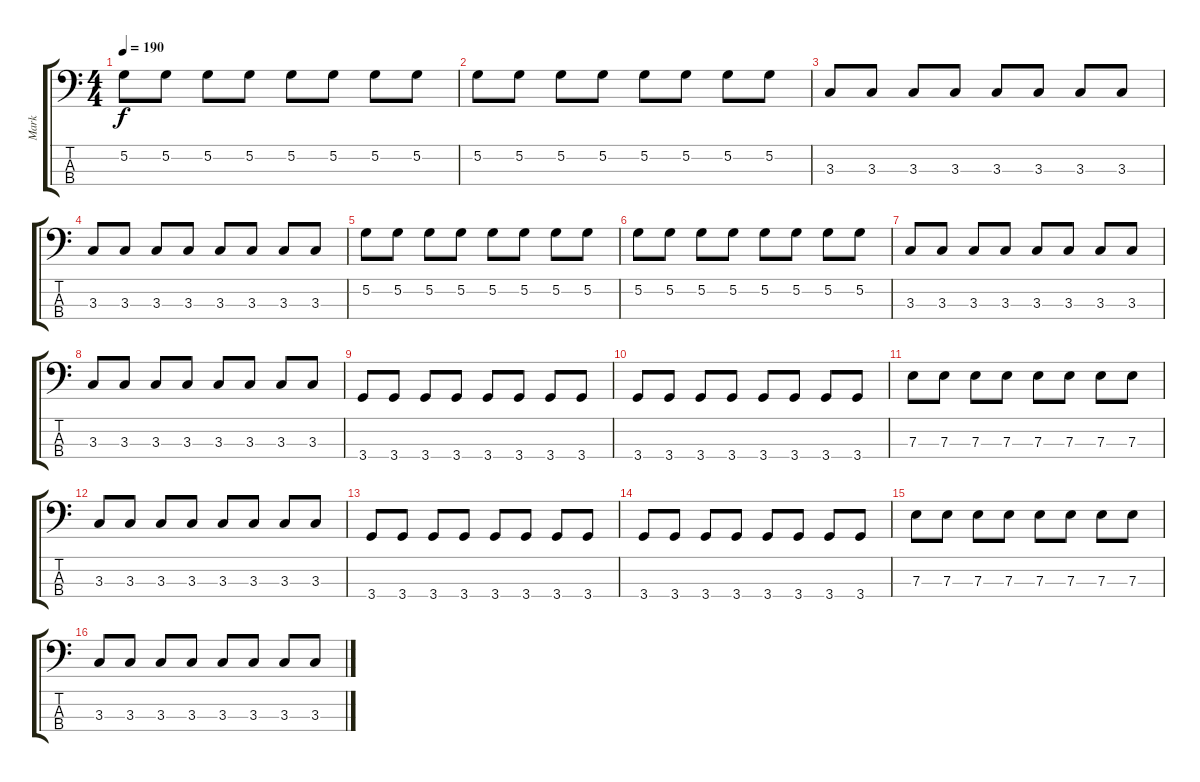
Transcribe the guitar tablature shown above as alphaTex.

\track ("Mark" "Mark") {instrument electricbasspick}
\staff {score tabs}
\tuning (G2 D2 A1 E1) {hide}
\ts (4 4)
\tempo 190
\clef f4
\ks c
5.2.8{dy f} 5.2.8 5.2.8 5.2.8 5.2.8 5.2.8 5.2.8 5.2.8 |
5.2.8 5.2.8 5.2.8 5.2.8 5.2.8 5.2.8 5.2.8 5.2.8 |
3.3.8 3.3.8 3.3.8 3.3.8 3.3.8 3.3.8 3.3.8 3.3.8 |
3.3.8 3.3.8 3.3.8 3.3.8 3.3.8 3.3.8 3.3.8 3.3.8 |
5.2.8 5.2.8 5.2.8 5.2.8 5.2.8 5.2.8 5.2.8 5.2.8 |
5.2.8 5.2.8 5.2.8 5.2.8 5.2.8 5.2.8 5.2.8 5.2.8 |
3.3.8 3.3.8 3.3.8 3.3.8 3.3.8 3.3.8 3.3.8 3.3.8 |
3.3.8 3.3.8 3.3.8 3.3.8 3.3.8 3.3.8 3.3.8 3.3.8 |
3.4.8 3.4.8 3.4.8 3.4.8 3.4.8 3.4.8 3.4.8 3.4.8 |
3.4.8 3.4.8 3.4.8 3.4.8 3.4.8 3.4.8 3.4.8 3.4.8 |
7.3.8 7.3.8 7.3.8 7.3.8 7.3.8 7.3.8 7.3.8 7.3.8 |
3.3.8 3.3.8 3.3.8 3.3.8 3.3.8 3.3.8 3.3.8 3.3.8 |
3.4.8 3.4.8 3.4.8 3.4.8 3.4.8 3.4.8 3.4.8 3.4.8 |
3.4.8 3.4.8 3.4.8 3.4.8 3.4.8 3.4.8 3.4.8 3.4.8 |
7.3.8 7.3.8 7.3.8 7.3.8 7.3.8 7.3.8 7.3.8 7.3.8 |
3.3.8 3.3.8 3.3.8 3.3.8 3.3.8 3.3.8 3.3.8 3.3.8
